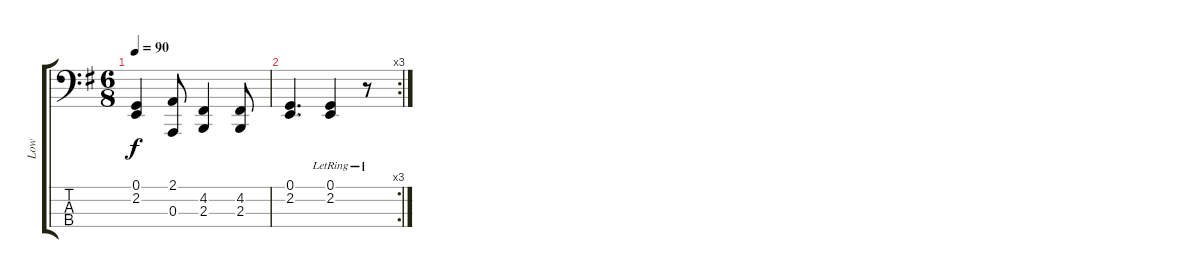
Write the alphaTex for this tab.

\track ("Low" "Low") {instrument acousticgrandpiano}
\staff {score tabs}
\tuning (G2 D2 A1 E1) {hide}
\ts (6 8)
\tempo 90
\clef f4
\ks g
(0.1 2.2).4{dy f} (2.1 0.3).8 (4.2 2.3).4 (4.2 2.3).8 |
\rc 3
(0.1 2.2).4{d} (0.1 2.2{lr}).4 r.8
